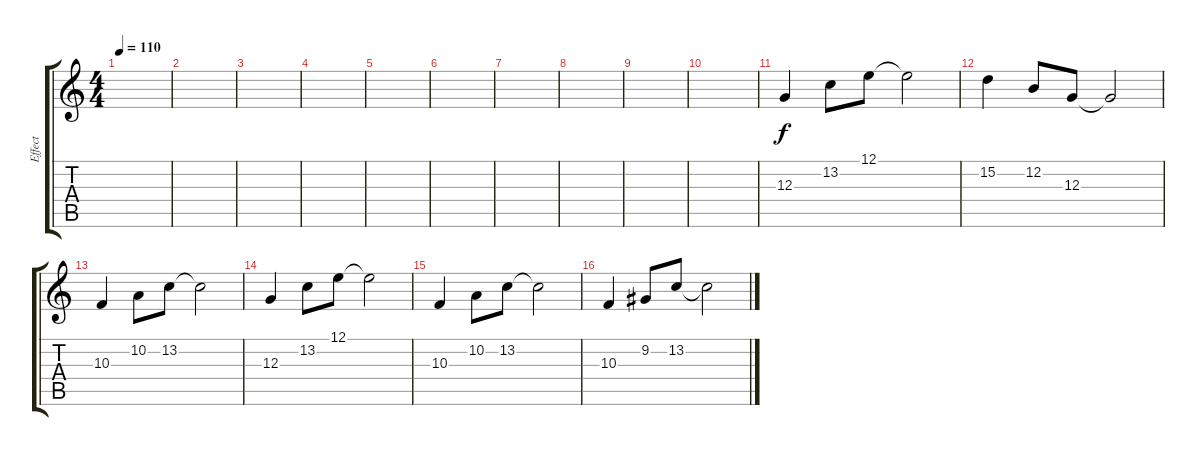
\track ("Effect" "Effect") {instrument celesta}
\staff {score tabs}
\tuning (E4 B3 G3 D3 A2 E2) {hide}
\ts (4 4)
\tempo 110
\clef g2
\ks c
|
|
|
|
|
|
|
|
|
|
12.3.4 13.2.8 12.1.8 12.1{t}.2 |
15.2.4 12.2.8 12.3.8 12.3{t}.2 |
10.3.4 10.2.8 13.2.8 13.2{t}.2 |
12.3.4 13.2.8 12.1.8 12.1{t}.2 |
10.3.4 10.2.8 13.2.8 13.2{t}.2 |
10.3.4 9.2.8 13.2.8 13.2{t}.2
